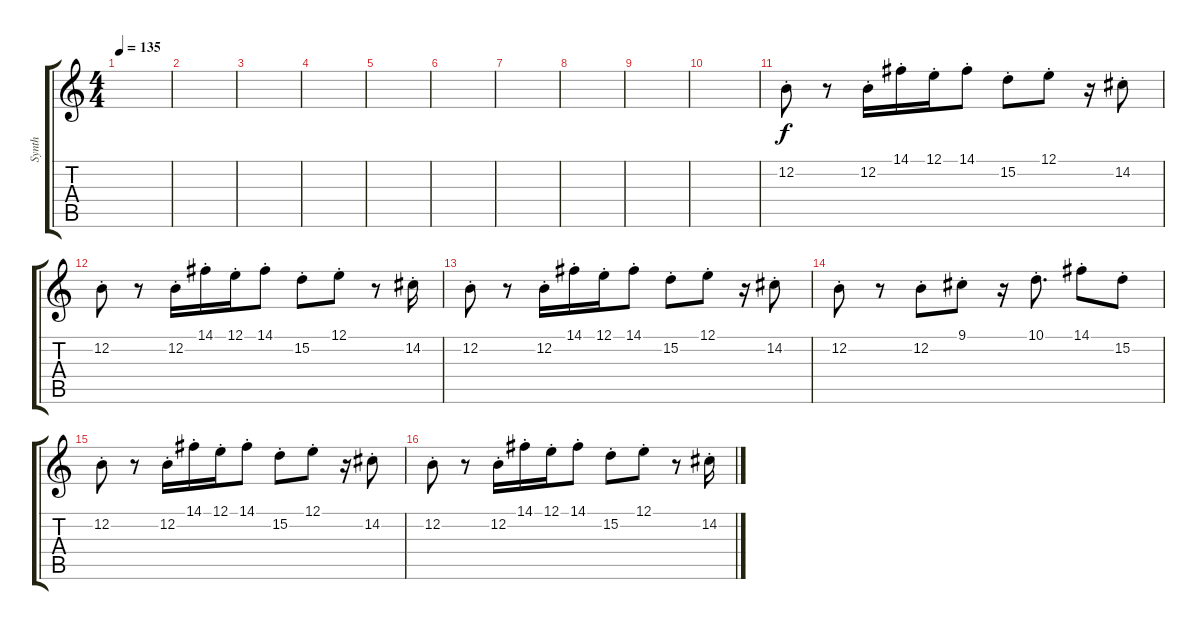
\track ("Synth" "Synth") {instrument pad3polysynth}
\staff {score tabs}
\tuning (E4 B3 G3 D3 A2 E2) {hide}
\ts (4 4)
\tempo 135
\clef g2
\ks c
|
|
|
|
|
|
|
|
|
|
12.2{st}.8{dy f volume 14 instrument pad3polysynth} r.8 12.2{st}.16 14.1{st}.16 12.1{st}.16 14.1{st}.8 15.2{st}.8 12.1{st}.8 r.16 14.2{st}.8 |
12.2{st}.8 r.8 12.2{st}.16 14.1{st}.16 12.1{st}.16 14.1{st}.8 15.2{st}.8 12.1{st}.8 r.8 14.2{st}.16 |
12.2{st}.8 r.8 12.2{st}.16 14.1{st}.16 12.1{st}.16 14.1{st}.8 15.2{st}.8 12.1{st}.8 r.16 14.2{st}.8 |
12.2{st}.8 r.8 12.2{st}.8 9.1{st}.8 r.16 10.1{st}.8{d} 14.1{st}.8 15.2{st}.8 |
12.2{st}.8 r.8 12.2{st}.16 14.1{st}.16 12.1{st}.16 14.1{st}.8 15.2{st}.8 12.1{st}.8 r.16 14.2{st}.8 |
12.2{st}.8 r.8 12.2{st}.16 14.1{st}.16 12.1{st}.16 14.1{st}.8 15.2{st}.8 12.1{st}.8 r.8 14.2{st}.16
